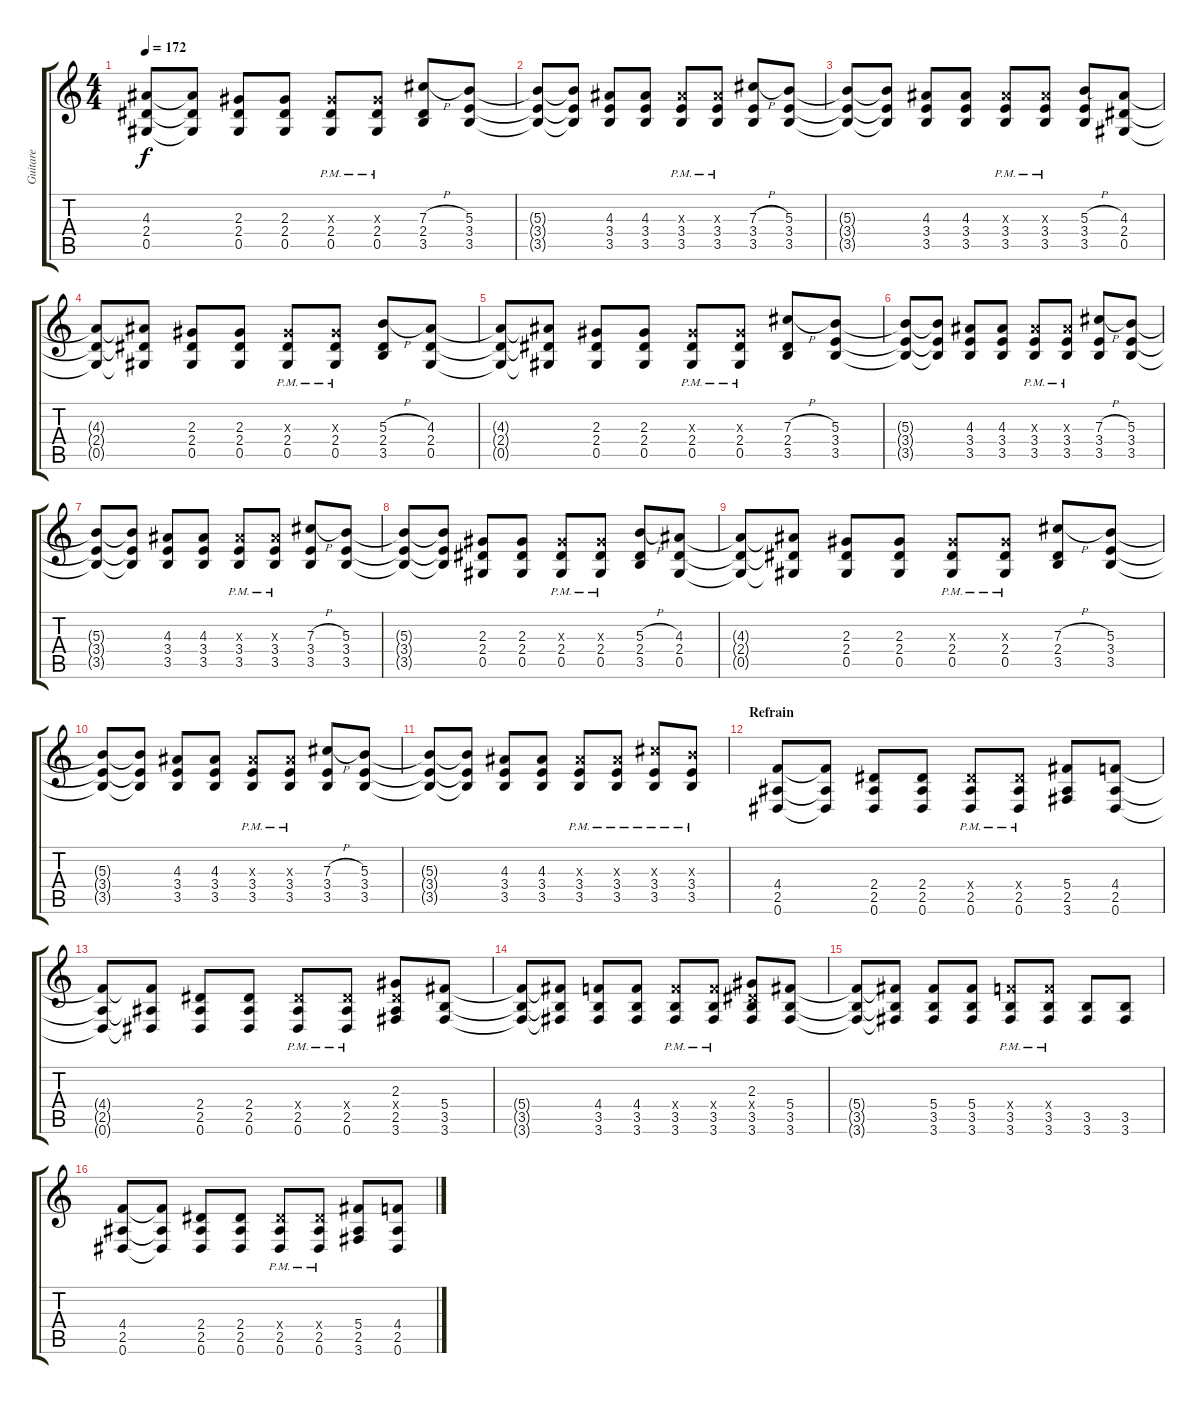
\track ("Guitare" "Guitare") {instrument distortionguitar}
\staff {score tabs}
\tuning (Eb4 Bb3 Gb3 Db3 Ab2 Eb2) {hide}
\ts (4 4)
\tempo 172
\clef g2
\ks c
(4.3{t} 2.4{t} 0.5{t}).8{dy f} (4.3{t} 2.4{t} 0.5{t}).8 (2.3 2.4 0.5).8 (2.3 2.4 0.5).8 (2.3{x} 2.4{pm} 0.5{pm}).8 (2.3{x} 2.4{pm} 0.5{pm}).8 (7.3{h} 2.4 3.5).8 (5.3 3.4 3.5).8 |
(5.3{t} 3.4{t} 3.5{t}).8 (5.3{t} 3.4{t} 3.5{t}).8 (4.3 3.4 3.5).8 (4.3 3.4 3.5).8 (4.3{x} 3.4{pm} 3.5{pm}).8 (4.3{x} 3.4{pm} 3.5{pm}).8 (7.3{h} 3.4 3.5).8 (5.3 3.4 3.5).8 |
(5.3{t} 3.4{t} 3.5{t}).8 (5.3{t} 3.4{t} 3.5{t}).8 (4.3 3.4 3.5).8 (4.3 3.4 3.5).8 (4.3{x} 3.4{pm} 3.5{pm}).8 (4.3{x} 3.4{pm} 3.5{pm}).8 (5.3{h} 3.4 3.5).8 (4.3 2.4 0.5).8 |
(4.3{t} 2.4{t} 0.5{t}).8 (4.3{t} 2.4{t} 0.5{t}).8 (2.3 2.4 0.5).8 (2.3 2.4 0.5).8 (2.3{x} 2.4{pm} 0.5{pm}).8 (2.3{x} 2.4{pm} 0.5{pm}).8 (5.3{h} 2.4 3.5).8 (4.3 2.4 0.5).8 |
(4.3{t} 2.4{t} 0.5{t}).8 (4.3{t} 2.4{t} 0.5{t}).8 (2.3 2.4 0.5).8 (2.3 2.4 0.5).8 (2.3{x} 2.4{pm} 0.5{pm}).8 (2.3{x} 2.4{pm} 0.5{pm}).8 (7.3{h} 2.4 3.5).8 (5.3 3.4 3.5).8 |
(5.3{t} 3.4{t} 3.5{t}).8 (5.3{t} 3.4{t} 3.5{t}).8 (4.3 3.4 3.5).8 (4.3 3.4 3.5).8 (4.3{x} 3.4{pm} 3.5{pm}).8 (4.3{x} 3.4{pm} 3.5{pm}).8 (7.3{h} 3.4 3.5).8 (5.3 3.4 3.5).8 |
(5.3{t} 3.4{t} 3.5{t}).8 (5.3{t} 3.4{t} 3.5{t}).8 (4.3 3.4 3.5).8 (4.3 3.4 3.5).8 (4.3{x} 3.4{pm} 3.5{pm}).8 (4.3{x} 3.4{pm} 3.5{pm}).8 (7.3{h} 3.4 3.5).8 (5.3 3.4 3.5).8 |
(5.3{t} 3.4{t} 3.5{t}).8 (5.3{t} 3.4{t} 3.5{t}).8 (2.3 2.4 0.5).8 (2.3 2.4 0.5).8 (2.3{x} 2.4{pm} 0.5{pm}).8 (2.3{x} 2.4{pm} 0.5{pm}).8 (5.3{h} 2.4 3.5).8 (4.3 2.4 0.5).8 |
(4.3{t} 2.4{t} 0.5{t}).8 (4.3{t} 2.4{t} 0.5{t}).8 (2.3 2.4 0.5).8 (2.3 2.4 0.5).8 (2.3{x} 2.4{pm} 0.5{pm}).8 (2.3{x} 2.4{pm} 0.5{pm}).8 (7.3{h} 2.4 3.5).8 (5.3 3.4 3.5).8 |
(5.3{t} 3.4{t} 3.5{t}).8 (5.3{t} 3.4{t} 3.5{t}).8 (4.3 3.4 3.5).8 (4.3 3.4 3.5).8 (4.3{x} 3.4{pm} 3.5{pm}).8 (4.3{x} 3.4{pm} 3.5{pm}).8 (7.3{h} 3.4 3.5).8 (5.3 3.4 3.5).8 |
(5.3{t} 3.4{t} 3.5{t}).8 (5.3{t} 3.4{t} 3.5{t}).8 (4.3 3.4 3.5).8 (4.3 3.4 3.5).8 (4.3{x} 3.4{pm} 3.5{pm}).8 (4.3{x} 3.4{pm} 3.5{pm}).8 (7.3{x} 3.4{pm} 3.5{pm}).8 (5.3{x} 3.4{pm} 3.5{pm}).8 |
\section ("" "Refrain")
(4.4 2.5 0.6).8 (4.4{t} 2.5{t} 0.6{t}).8 (2.4 2.5 0.6).8 (2.4 2.5 0.6).8 (2.4{x} 2.5{pm} 0.6{pm}).8 (2.4{x} 2.5{pm} 0.6{pm}).8 (5.4 2.5 3.6).8 (4.4 2.5 0.6).8 |
(4.4{t} 2.5{t} 0.6{t}).8 (4.4{t} 2.5{t} 0.6{t}).8 (2.4 2.5 0.6).8 (2.4 2.5 0.6).8 (2.4{x} 2.5{pm} 0.6{pm}).8 (2.4{x} 2.5{pm} 0.6{pm}).8 (2.3 2.4{x} 2.5 3.6).8 (5.4 3.5 3.6).8 |
(5.4{t} 3.5{t} 3.6{t}).8 (5.4{t} 3.5{t} 3.6{t}).8 (4.4 3.5 3.6).8 (4.4 3.5 3.6).8 (4.4{x} 3.5{pm} 3.6{pm}).8 (4.4{x} 3.5{pm} 3.6{pm}).8 (2.3 2.4{x} 3.5 3.6).8 (5.4 3.5 3.6).8 |
(5.4{t} 3.5{t} 3.6{t}).8 (5.4{t} 3.5{t} 3.6{t}).8 (5.4 3.5 3.6).8 (5.4 3.5 3.6).8 (4.4{x} 3.5{pm} 3.6{pm}).8 (4.4{x} 3.5{pm} 3.6{pm}).8 (3.5 3.6).8 (3.5 3.6).8 |
(4.4 2.5 0.6).8 (4.4{t} 2.5{t} 0.6{t}).8 (2.4 2.5 0.6).8 (2.4 2.5 0.6).8 (2.4{x} 2.5{pm} 0.6{pm}).8 (2.4{x} 2.5{pm} 0.6{pm}).8 (5.4 2.5 3.6).8 (4.4 2.5 0.6).8
